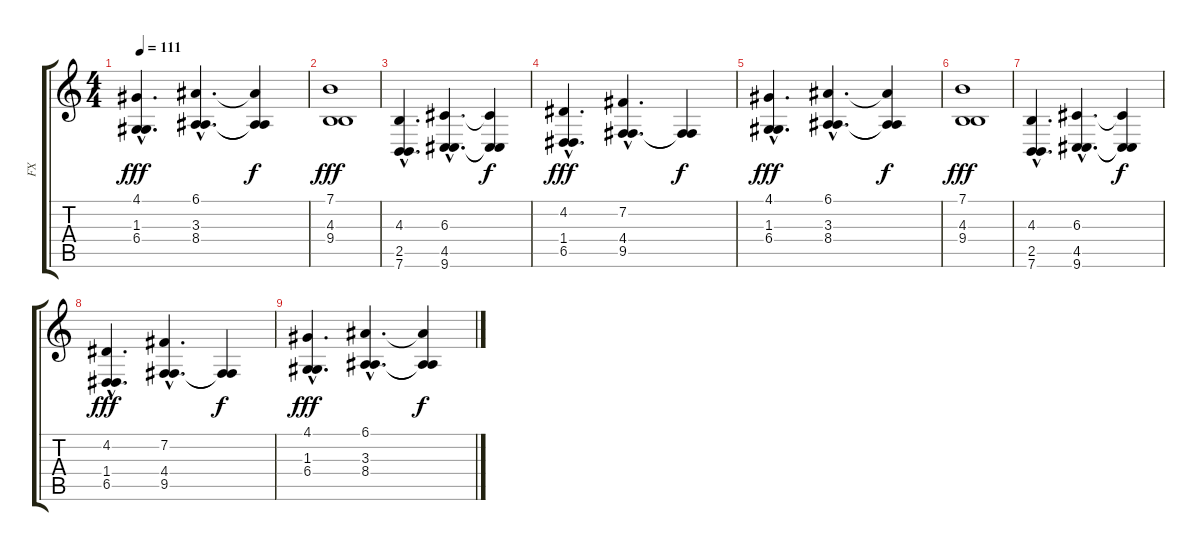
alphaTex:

\track ("FX" "FX") {instrument pad1newage}
\staff {score tabs}
\tuning (E4 B3 G3 D3 A2 E2) {hide}
\ts (4 4)
\tempo 111
\clef g2
\ks c
(4.1{hac} 1.3{hac} 6.4{hac}).4{d dy fff volume 5} (6.1{hac} 3.3{hac} 8.4{hac}).4{d} (6.1{t} 3.3{t} 8.4{t}).4{dy f} |
(7.1 4.3 9.4).1{dy fff} |
(4.3{hac} 2.5{hac} 7.6{hac}).4{d} (6.3{hac} 4.5{hac} 9.6{hac}).4{d} (6.3{t} 4.5{t} 9.6{t}).4{dy f} |
(4.2{hac} 1.4{hac} 6.5{hac}).4{d dy fff volume 3} (7.2{hac} 4.4{hac} 9.5{hac}).4{d} (4.4{t} 9.5{t}).4{dy f} |
(4.1{hac} 1.3{hac} 6.4{hac}).4{d dy fff} (6.1{hac} 3.3{hac} 8.4{hac}).4{d} (6.1{t} 3.3{t} 8.4{t}).4{dy f} |
(7.1 4.3 9.4).1{dy fff} |
(4.3{hac} 2.5{hac} 7.6{hac}).4{d volume 0} (6.3{hac} 4.5{hac} 9.6{hac}).4{d} (6.3{t} 4.5{t} 9.6{t}).4{dy f} |
(4.2{hac} 1.4{hac} 6.5{hac}).4{d dy fff} (7.2{hac} 4.4{hac} 9.5{hac}).4{d} (4.4{t} 9.5{t}).4{dy f} |
(4.1{hac} 1.3{hac} 6.4{hac}).4{d dy fff} (6.1{hac} 3.3{hac} 8.4{hac}).4{d} (6.1{t} 3.3{t} 8.4{t}).4{dy f}
